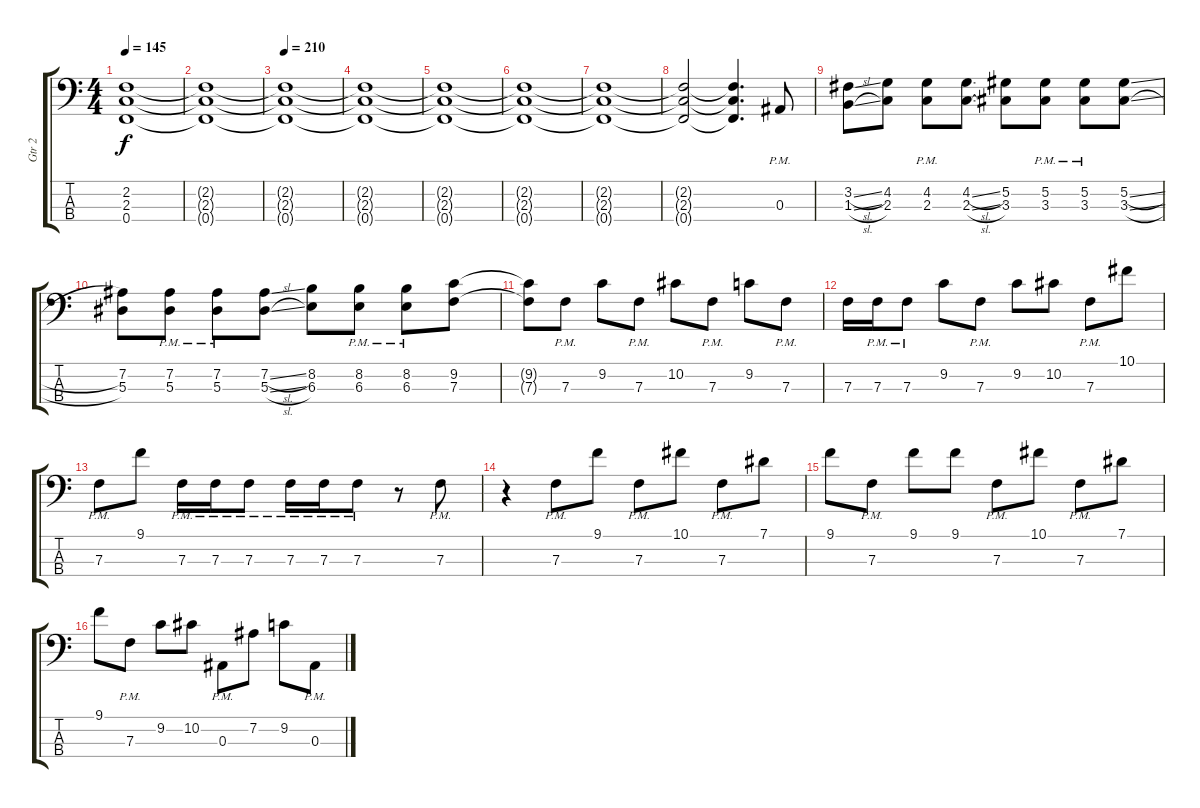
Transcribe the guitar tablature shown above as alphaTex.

\track ("Gtr 2" "Gtr 2") {instrument overdrivenguitar}
\staff {score tabs}
\tuning (Ab2 Eb2 Bb1 F1) {hide}
\ts (4 4)
\tempo 145
\clef f4
\ks c
(2.2{t} 2.3{t} 0.4{t}).1{dy f} |
(2.2{t} 2.3{t} 0.4{t}).1 |
\tempo 210
(2.2{t} 2.3{t} 0.4{t}).1 |
(2.2{t} 2.3{t} 0.4{t}).1 |
(2.2{t} 2.3{t} 0.4{t}).1 |
(2.2{t} 2.3{t} 0.4{t}).1 |
(2.2{t} 2.3{t} 0.4{t}).1 |
(2.2{t} 2.3{t} 0.4{t}).2 (2.2{t} 2.3{t} 0.4{t}).4{d} 0.3{pm}.8 |
(3.2{sl} 1.3{sl}).8 (4.2 2.3).8 (4.2{pm} 2.3{pm}).8 (4.2{sl} 2.3{sl}).8 (5.2 3.3).8 (5.2{pm} 3.3{pm}).8 (5.2{pm} 3.3{pm}).8 (5.2{sl} 3.3{sl}).8 |
(7.2 5.3).8 (7.2{pm} 5.3{pm}).8 (7.2 5.3{pm}).8 (7.2{sl} 5.3{sl}).8 (8.2 6.3).8 (8.2{pm} 6.3{pm}).8 (8.2{pm} 6.3{pm}).8 (9.2 7.3).8 |
(9.2{t} 7.3{t}).8 7.3{pm}.8 9.2.8 7.3{pm}.8 10.2.8 7.3{pm}.8 9.2.8 7.3{pm}.8 |
7.3.16 7.3{pm}.16 7.3{pm}.8 9.2.8 7.3{pm}.8 9.2.8 10.2.8 7.3{pm}.8 10.1.8 |
7.3{pm}.8 9.1.8 7.3{pm}.16 7.3{pm}.16 7.3{pm}.8 7.3{pm}.16 7.3{pm}.16 7.3{pm}.8 r.8 7.3{pm}.8 |
r.4 7.3{pm}.8 9.1.8 7.3{pm}.8 10.1.8 7.3{pm}.8 7.1.8 |
9.1.8 7.3{pm}.8 9.1.8 9.1.8 7.3{pm}.8 10.1.8 7.3{pm}.8 7.1.8 |
9.1.8 7.3{pm}.8 9.2.8 10.2.8 0.3{pm}.8 7.2.8 9.2.8 0.3{pm}.8
